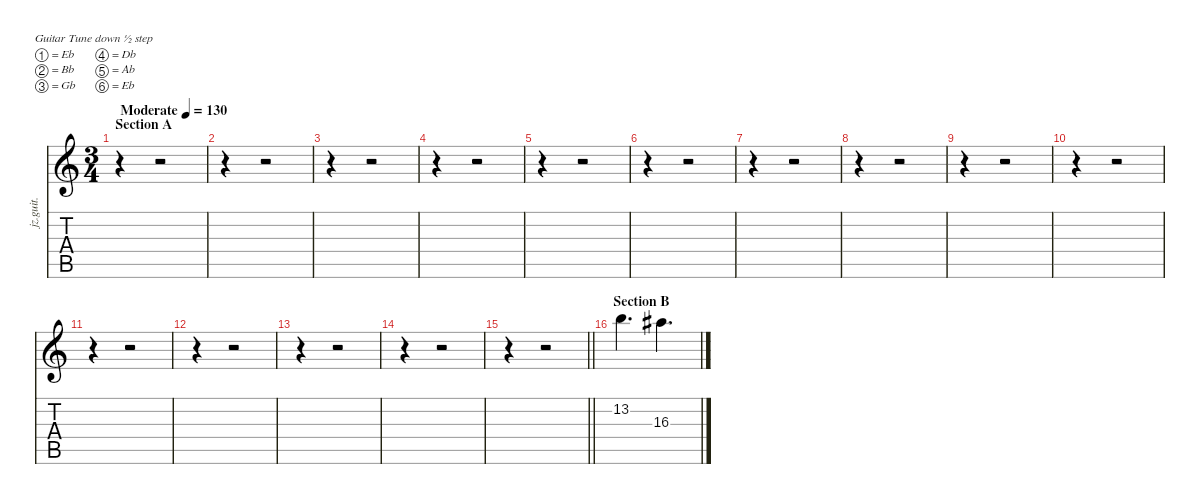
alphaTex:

\defaultSystemsLayout 4
\hideDynamics
\bracketExtendMode nobrackets
\otherSystemsTrackNameOrientation horizontal
\track ("Track 2" "jz.guit.") {instrument electricguitarjazz}
\staff {score tabs}
\tuning (Eb4 Bb3 Gb3 Db3 Ab2 Eb2)
\ts (3 4)
\beaming (8 2 2 2)
\section ("" "Section A")
\tempo (130 "Moderate")
\clef g2
\ks c
r.4{dy f instrument electricguitarjazz beam Down} r.2{beam Down} |
r.4{beam Down} r.2{beam Down} |
r.4{beam Down} r.2{beam Down} |
r.4{beam Down} r.2{beam Down} |
r.4{beam Down} r.2{beam Down} |
r.4{beam Down} r.2{beam Down} |
r.4{beam Down} r.2{beam Down} |
r.4{beam Down} r.2{beam Down} |
r.4{beam Down} r.2{beam Down} |
r.4{beam Down} r.2{beam Down} |
r.4{beam Down} r.2{beam Down} |
r.4{beam Down} r.2{beam Down} |
r.4{beam Down} r.2{beam Down} |
r.4{beam Down} r.2{beam Down} |
\barLineRight lightlight
r.4{beam Down} r.2{beam Down} |
\section ("" "Section B")
13.2.4{d beam Down} 16.3{acc #}.4{d beam Down}
